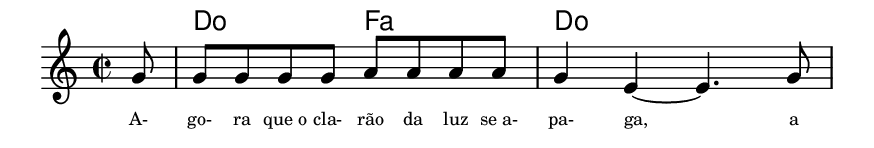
\version "2.20.0"
#(set! paper-alist (cons '("linha" . (cons (* 148 mm) (* 25 mm))) paper-alist))

\paper {
  #(set-paper-size "linha")
  ragged-right = ##f
}

\language "portugues"


harmonia = \chordmode {
    \partial 8
%harmonia
  r8 do2 fa do1
%/harmonia
}
melodia = \fixed do' {
    \key do \major
    \time 2/2
    \partial 8
%recitação
  sol8
  sol sol sol sol la la la la
  sol4 mi4~ mi4. sol8
%/recitação
}
letra = \lyricmode {
    \teeny
    A- go- ra que_o cla- rão da luz se_a- pa- ga,
    a
    %\tweak self-alignment-X #-1 \markup{\bold{dei}-me por pie-}
    %\tweak self-alignment-X #-1 \markup{\bold{da}de e escu-}
    %\tweak self-alignment-X #-1 \markup{\bold{tai} minha ora-}
    %\tweak self-alignment-X #-1 \markup{\bold{ção!}}
}

\book {
  \paper {
      indent = 0\mm
      scoreTitleMarkup = \markup {
          %\with-color #red
          \fromproperty #'header:piece
      }
  }
  \header {
    %piece = "Ant. 1"
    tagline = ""
  }
  \score {
    <<
      \new ChordNames {
        \set chordChanges = ##t
		\set noChordSymbol = ""
        \harmonia
      }
      \new Voice = "canto" { \melodia }
      \new Lyrics \lyricsto "canto" \letra
    >>
  }
}
